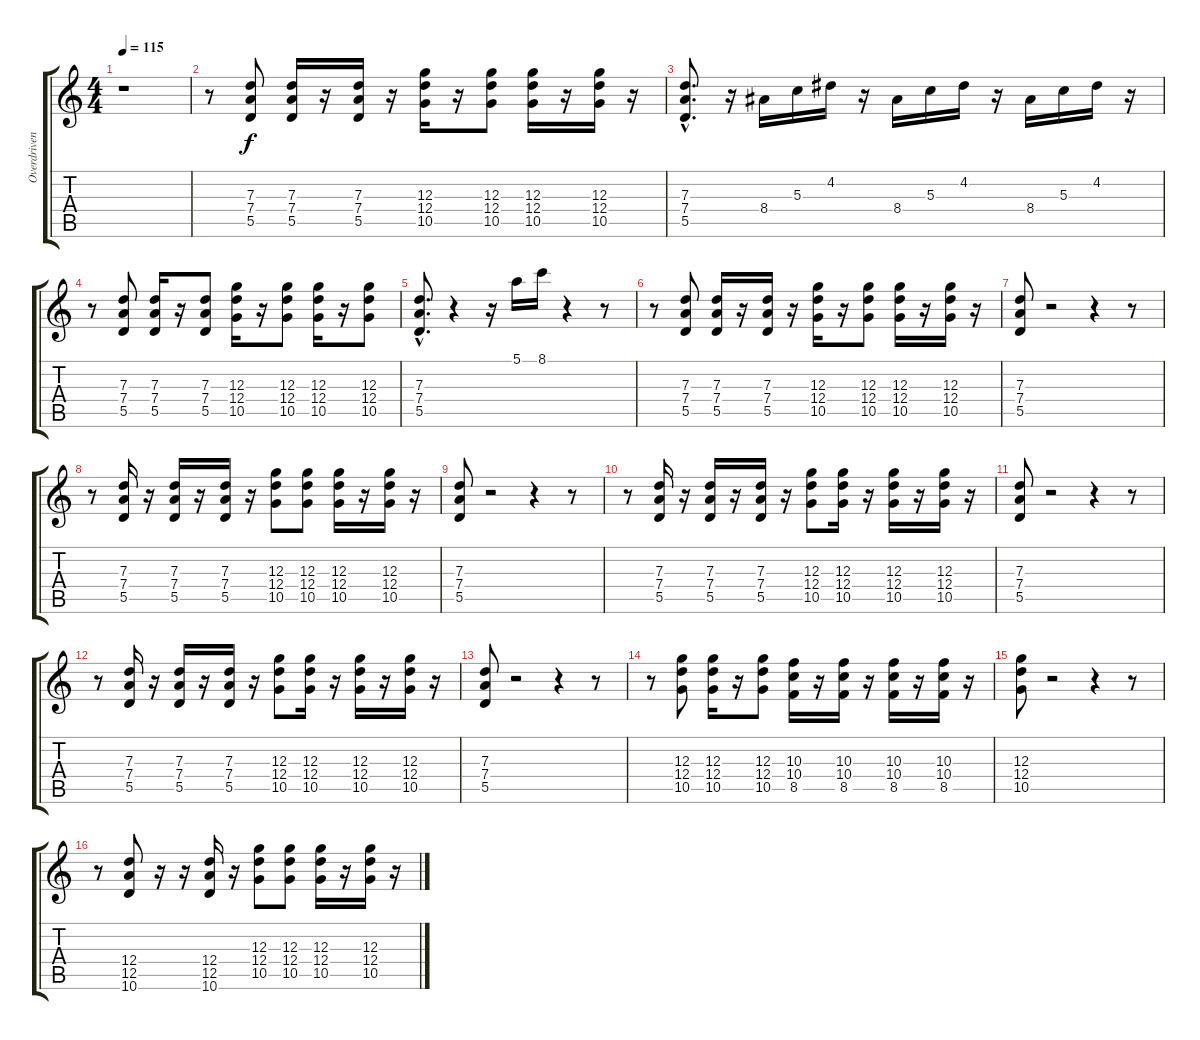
\track ("Overdriven Guitar" "Overdriven") {instrument overdrivenguitar}
\staff {score tabs}
\tuning (E4 B3 G3 D3 A2 E2) {hide}
\ts (4 4)
\tempo 115
\clef g2
\ks c
r.1{dy f instrument overdrivenguitar} |
r.8 (7.3 7.4 5.5).8 (7.3 7.4 5.5).16 r.16 (7.3 7.4 5.5).16 r.16 (12.3 12.4 10.5).16 r.16 (12.3 12.4 10.5).8 (12.3 12.4 10.5).16 r.16 (12.3 12.4 10.5).16 r.16 |
(7.3{hac} 7.4{hac} 5.5{hac}).8{d} r.16 8.4.16 5.3.16 4.2.16 r.16 8.4.16 5.3.16 4.2.16 r.16 8.4.16 5.3.16 4.2.16 r.16 |
r.8 (7.3 7.4 5.5).8 (7.3 7.4 5.5).16 r.16 (7.3 7.4 5.5).8 (12.3 12.4 10.5).16 r.16 (12.3 12.4 10.5).8 (12.3 12.4 10.5).16 r.16 (12.3 12.4 10.5).8 |
(7.3{hac} 7.4{hac} 5.5{hac}).8{d} r.4 r.16 5.1.16 8.1.16 r.4 r.8 |
r.8 (7.3 7.4 5.5).8 (7.3 7.4 5.5).16 r.16 (7.3 7.4 5.5).16 r.16 (12.3 12.4 10.5).16 r.16 (12.3 12.4 10.5).8 (12.3 12.4 10.5).16 r.16 (12.3 12.4 10.5).16 r.16 |
(7.3 7.4 5.5).8 r.2 r.4 r.8 |
r.8 (7.3 7.4 5.5).16 r.16 (7.3 7.4 5.5).16 r.16 (7.3 7.4 5.5).16 r.16 (12.3 12.4 10.5).8 (12.3 12.4 10.5).8 (12.3 12.4 10.5).16 r.16 (12.3 12.4 10.5).16 r.16 |
(7.3 7.4 5.5).8 r.2 r.4 r.8 |
r.8 (7.3 7.4 5.5).16 r.16 (7.3 7.4 5.5).16 r.16 (7.3 7.4 5.5).16 r.16 (12.3 12.4 10.5).8 (12.3 12.4 10.5).16 r.16 (12.3 12.4 10.5).16 r.16 (12.3 12.4 10.5).16 r.16 |
(7.3 7.4 5.5).8 r.2 r.4 r.8 |
r.8 (7.3 7.4 5.5).16 r.16 (7.3 7.4 5.5).16 r.16 (7.3 7.4 5.5).16 r.16 (12.3 12.4 10.5).8 (12.3 12.4 10.5).16 r.16 (12.3 12.4 10.5).16 r.16 (12.3 12.4 10.5).16 r.16 |
(7.3 7.4 5.5).8 r.2 r.4 r.8 |
r.8 (12.3 12.4 10.5).8 (12.3 12.4 10.5).16 r.16 (12.3 12.4 10.5).8 (10.3 10.4 8.5).16 r.16 (10.3 10.4 8.5).16 r.16 (10.3 10.4 8.5).16 r.16 (10.3 10.4 8.5).16 r.16 |
(12.3 12.4 10.5).8 r.2 r.4 r.8 |
r.8 (12.4 12.5 10.6).8 r.16 r.16 (12.4 12.5 10.6).16 r.16 (12.3 12.4 10.5).8 (12.3 12.4 10.5).8 (12.3 12.4 10.5).16 r.16 (12.3 12.4 10.5).16 r.16
